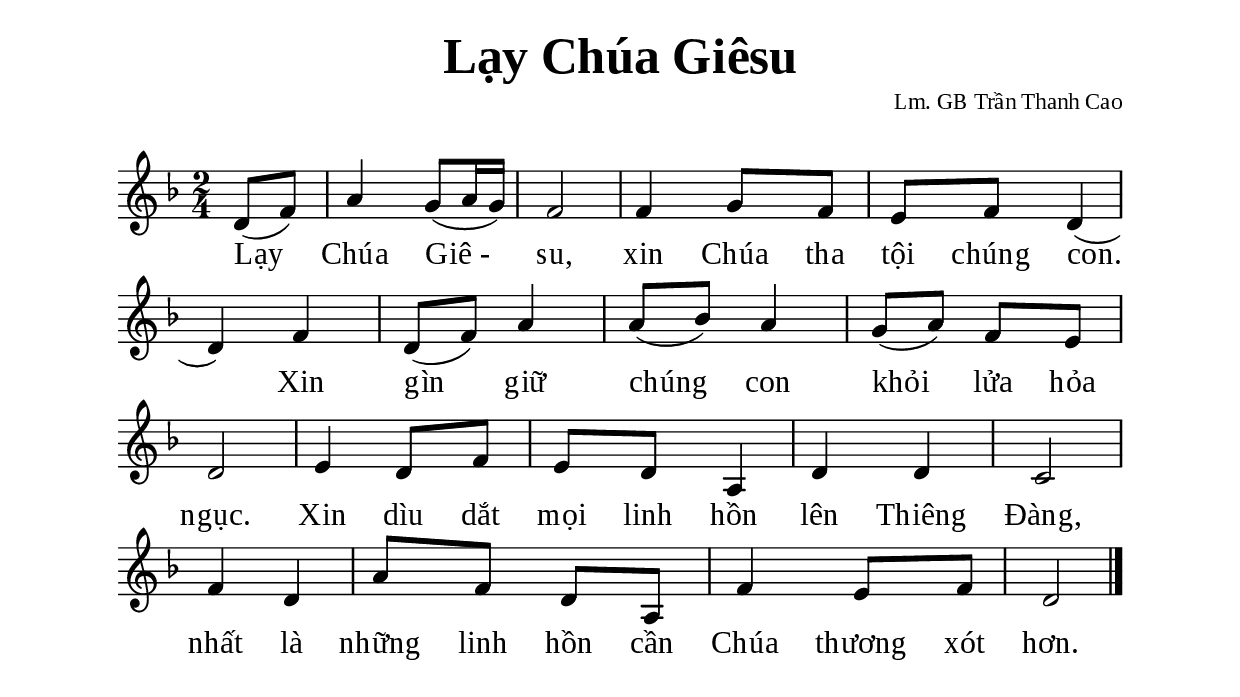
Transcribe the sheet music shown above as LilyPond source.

% Cài đặt chung
\version "2.20.0"
\include "english.ly"

\header {
  title = \markup { \fontsize #3 "Lạy Chúa Giêsu" }
  poet = " "
  composer = "Lm. GB Trần Thanh Cao"
  arranger = " "
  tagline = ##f
}

\paper {
  #(set-paper-size "a4")
  top-margin = 10\mm
  bottom-margin = 10\mm
  left-margin = 20\mm
  right-margin = 20\mm
  indent = #0
  #(define fonts
    (make-pango-font-tree
      "Liberation Serif"
      "Liberation Serif"
      "Liberation Serif"
      (/ 20 20)))
  page-count = #1
}

% Nhạc phiên khúc
nhacPhienKhucMot = \relative c' {
  \partial 4 d8( f) |
  a4 g8( a16 g) |
  f2 |
  f4 g8 f |
  e f d4( |
  d) f |
  d8( f) a4 |
  a8( bf) a4 |
  g8( a) f e |
  d2 |
  e4 d8 f |
  e d a4 |
  d d |
  c2 |
  f4 d |
  a'8 f d a |
  f'4 e8 f |
  d2 \bar "|."
}

% Lời phiên khúc
loiPhienKhucMot = \lyricmode {
  Lạy Chúa "Giê -" su, xin Chúa tha tội chúng con.
  Xin gìn giữ chúng con khỏi lửa hỏa ngục.
  Xin dìu dắt mọi linh hồn lên Thiêng Đàng,
  nhất là những linh hồn cần Chúa thương xót hơn.
}


% Dàn trang
\score {
  \new ChoirStaff <<
    \new Staff = phienKhuc \with {
        \magnifyStaff #(magstep +1)
      }
      <<
      \new Voice = beSop {
        \key f \major \time 2/4 \nhacPhienKhucMot
      }
    >>
    \new Lyrics \lyricsto beSop \loiPhienKhucMot
  >>
  \layout {
    \override Lyrics.LyricText.font-size = #+3
    \override Lyrics.LyricSpace.minimum-distance = #3.5
    \override Score.BarNumber.break-visibility = ##(#f #f #f)
    \override Score.SpacingSpanner.uniform-stretching = ##t
  } 
}
